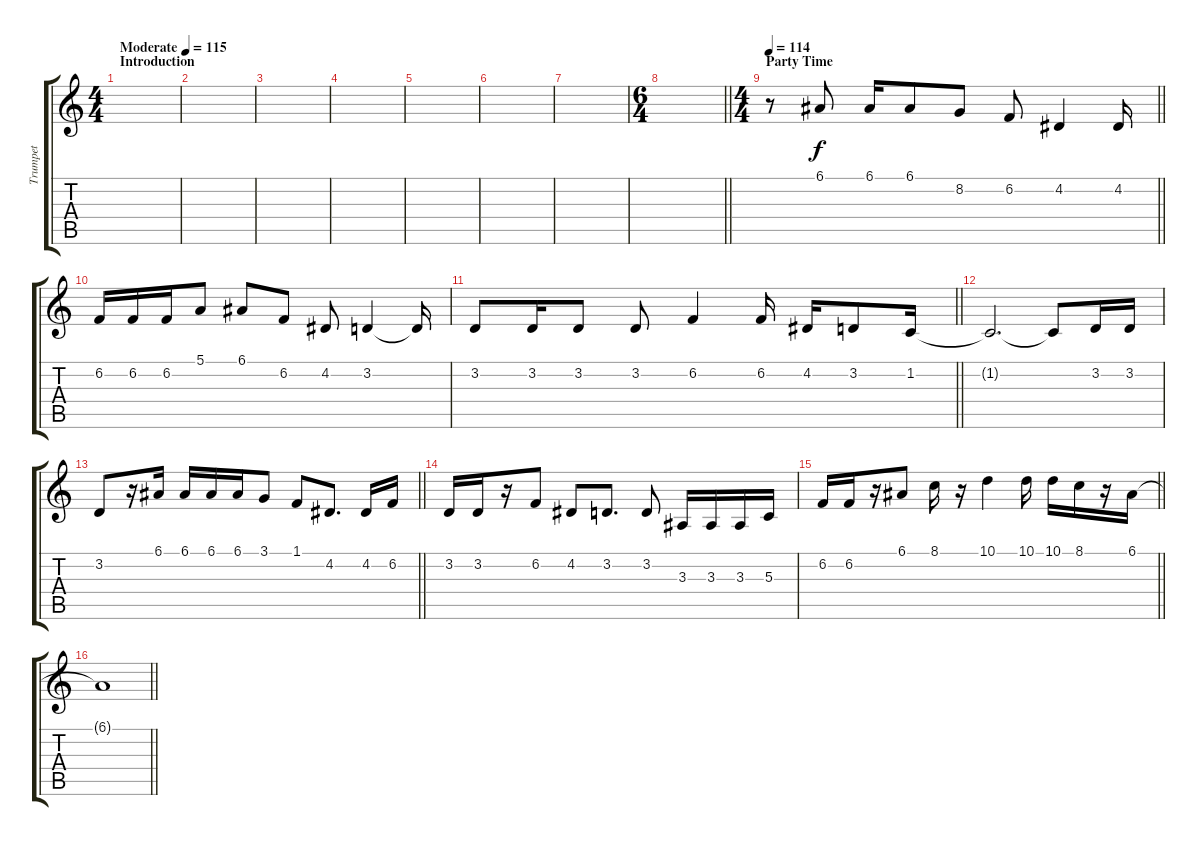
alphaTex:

\track ("Trumpet" "Trumpet") {instrument trumpet}
\staff {score tabs}
\tuning (E4 B3 G3 D3 A2 E2) {hide}
\ts (4 4)
\section ("" "Introduction")
\tempo (115 "Moderate")
\clef g2
\ks c
|
|
|
|
|
|
|
\ts (6 4)
\barLineRight lightlight
|
\ts (4 4)
\section ("" "Party Time")
\tempo 114
\barLineRight lightlight
r.8 6.1.8 6.1.16 6.1.8 8.2.8 6.2.8 4.2.4 4.2.16 |
6.2.16 6.2.16 6.2.16 5.1.8 6.1.8 6.2.8 4.2.8 3.2.4 3.2{t}.16 |
\barLineRight lightlight
3.2.8 3.2.16 3.2.8 3.2.8 6.2.4 6.2.16 4.2.16 3.2.8 1.2.16 |
1.2{t}.2{d} 1.2{t}.8 3.2.16 3.2.16 |
\barLineRight lightlight
3.2.8 r.16 6.1.16 6.1.16 6.1.16 6.1.16 3.1.8 1.1.8 4.2.8{d} 4.2.16 6.2.16 |
3.2.16 3.2.16 r.16 6.2.8 4.2.8 3.2.8{d} 3.2.8 3.3.16 3.3.16 3.3.16 5.3.16 |
\barLineRight lightlight
6.2.16 6.2.16 r.16 6.1.8 8.1.16 r.16 10.1.4 10.1.16 10.1.16 8.1.16 r.16 6.1.16 |
\barLineRight lightlight
6.1{t}.1
